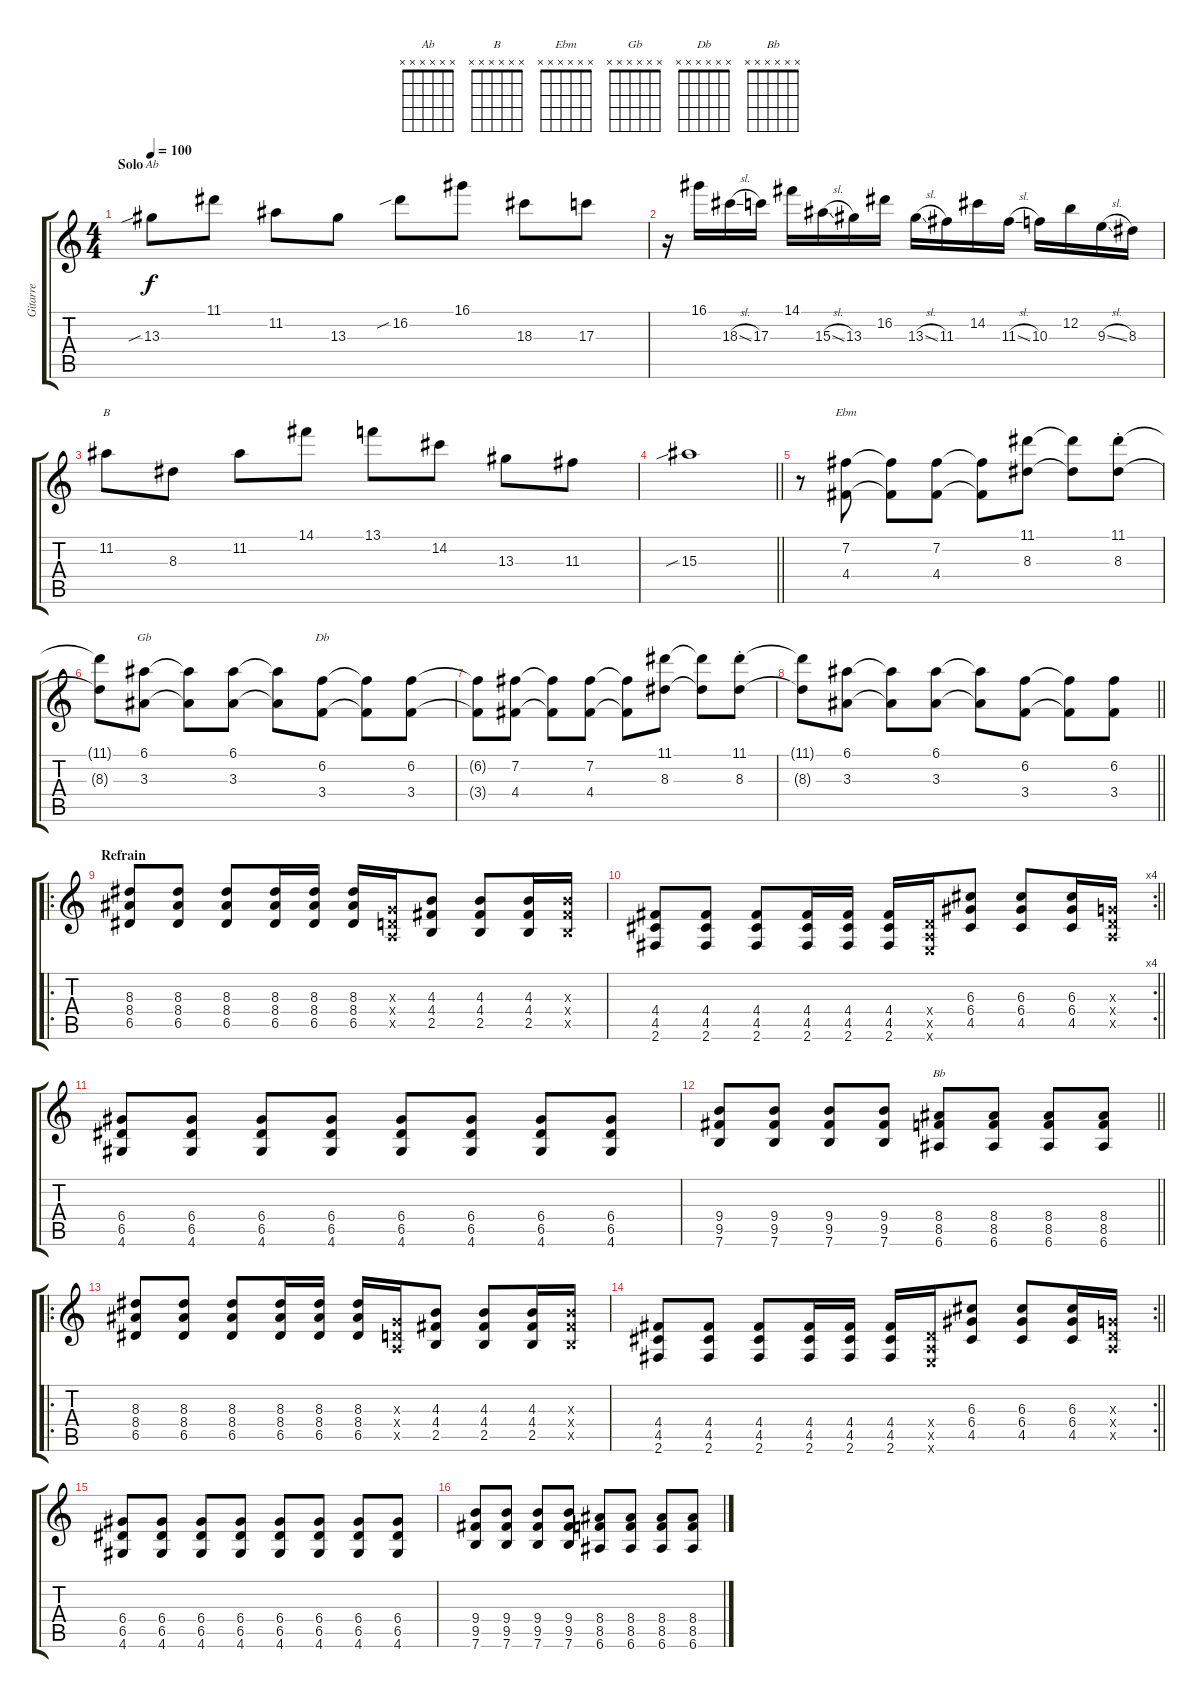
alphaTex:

\track ("Gitarre" "Gitarre") {instrument distortionguitar}
\staff {score tabs}
\tuning (E4 B3 G3 D3 A2 E2) {hide}
\chord ("Ab" x x x x x x)
\chord ("B" x x x x x x)
\chord ("Ebm" x x x x x x)
\chord ("Gb" x x x x x x)
\chord ("Db" x x x x x x)
\chord ("Bb" x x x x x x)
\ts (4 4)
\section ("" "Solo")
\tempo 100
\clef g2
\ks c
13.3{sib}.8{ch "Ab" dy f} 11.1.8 11.2.8 13.3.8 16.2{sib}.8 16.1.8 18.3.8 17.3.8 |
r.16 16.1.16 18.3{sl}.16 17.3.16 14.1.16 15.3{sl}.16 13.3.16 16.2.16 13.3{sl}.16 11.3.16 14.2.16 11.3{sl}.16 10.3.16 12.2.16 9.3{sl}.16 8.3.16 |
11.2.8{ch "B"} 8.3.8 11.2.8 14.1.8 13.1.8 14.2.8 13.3.8 11.3.8 |
\barLineRight lightlight
15.3{sib}.1 |
r.8 (7.2 4.4).8{ch "Ebm"} (7.2{t} 4.4{t}).8 (7.2 4.4).8 (7.2{t} 4.4{t}).8 (11.1 8.3).8 (11.1{t} 8.3{t}).8 (11.1{st} 8.3{st}).8 |
(11.1{t} 8.3{t}).8 (6.1 3.3).8{ch "Gb"} (6.1{t} 3.3{t}).8 (6.1 3.3).8 (6.1{t} 3.3{t}).8 (6.2 3.4).8{ch "Db"} (6.2{t} 3.4{t}).8 (6.2 3.4).8 |
(6.2{t} 3.4{t}).8 (7.2 4.4).8 (7.2{t} 4.4{t}).8 (7.2 4.4).8 (7.2{t} 4.4{t}).8 (11.1 8.3).8 (11.1{t} 8.3{t}).8 (11.1{st} 8.3{st}).8 |
\barLineRight lightlight
(11.1{t} 8.3{t}).8 (6.1 3.3).8 (6.1{t} 3.3{t}).8 (6.1 3.3).8 (6.1{t} 3.3{t}).8 (6.2 3.4).8 (6.2{t} 3.4{t}).8 (6.2 3.4).8 |
\ro
\section ("" "Refrain")
(8.3 8.4 6.5).8 (8.3 8.4 6.5).8 (8.3 8.4 6.5).8 (8.3 8.4 6.5).16 (8.3 8.4 6.5).16 (8.3 8.4 6.5).16 (0.3{x} 0.4{x} 0.5{x}).16 (4.3 4.4 2.5).8 (4.3 4.4 2.5).8 (4.3 4.4 2.5).16 (4.3{x} 4.4{x} 2.5{x}).16 |
\rc 4
\barLineRight lightlight
(4.4 4.5 2.6).8 (4.4 4.5 2.6).8 (4.4 4.5 2.6).8 (4.4 4.5 2.6).16 (4.4 4.5 2.6).16 (4.4 4.5 2.6).16 (0.4{x} 0.5{x} 0.6{x}).16 (6.3 6.4 4.5).8 (6.3 6.4 4.5).8 (6.3 6.4 4.5).16 (0.3{x} 0.4{x} 0.5{x}).16 |
(6.4 6.5 4.6).8 (6.4 6.5 4.6).8 (6.4 6.5 4.6).8 (6.4 6.5 4.6).8 (6.4 6.5 4.6).8 (6.4 6.5 4.6).8 (6.4 6.5 4.6).8 (6.4 6.5 4.6).8 |
\barLineRight lightlight
(9.4 9.5 7.6).8 (9.4 9.5 7.6).8 (9.4 9.5 7.6).8 (9.4 9.5 7.6).8 (8.4 8.5 6.6).8{ch "Bb"} (8.4 8.5 6.6).8 (8.4 8.5 6.6).8 (8.4 8.5 6.6).8 |
\ro
(8.3 8.4 6.5).8 (8.3 8.4 6.5).8 (8.3 8.4 6.5).8 (8.3 8.4 6.5).16 (8.3 8.4 6.5).16 (8.3 8.4 6.5).16 (0.3{x} 0.4{x} 0.5{x}).16 (4.3 4.4 2.5).8 (4.3 4.4 2.5).8 (4.3 4.4 2.5).16 (4.3{x} 4.4{x} 2.5{x}).16 |
\rc 2
\barLineRight lightlight
(4.4 4.5 2.6).8 (4.4 4.5 2.6).8 (4.4 4.5 2.6).8 (4.4 4.5 2.6).16 (4.4 4.5 2.6).16 (4.4 4.5 2.6).16 (0.4{x} 0.5{x} 0.6{x}).16 (6.3 6.4 4.5).8 (6.3 6.4 4.5).8 (6.3 6.4 4.5).16 (0.3{x} 0.4{x} 0.5{x}).16 |
(6.4 6.5 4.6).8 (6.4 6.5 4.6).8 (6.4 6.5 4.6).8 (6.4 6.5 4.6).8 (6.4 6.5 4.6).8 (6.4 6.5 4.6).8 (6.4 6.5 4.6).8 (6.4 6.5 4.6).8 |
(9.4 9.5 7.6).8 (9.4 9.5 7.6).8 (9.4 9.5 7.6).8 (9.4 9.5 7.6).8 (8.4 8.5 6.6).8 (8.4 8.5 6.6).8 (8.4 8.5 6.6).8 (8.4 8.5 6.6).8
